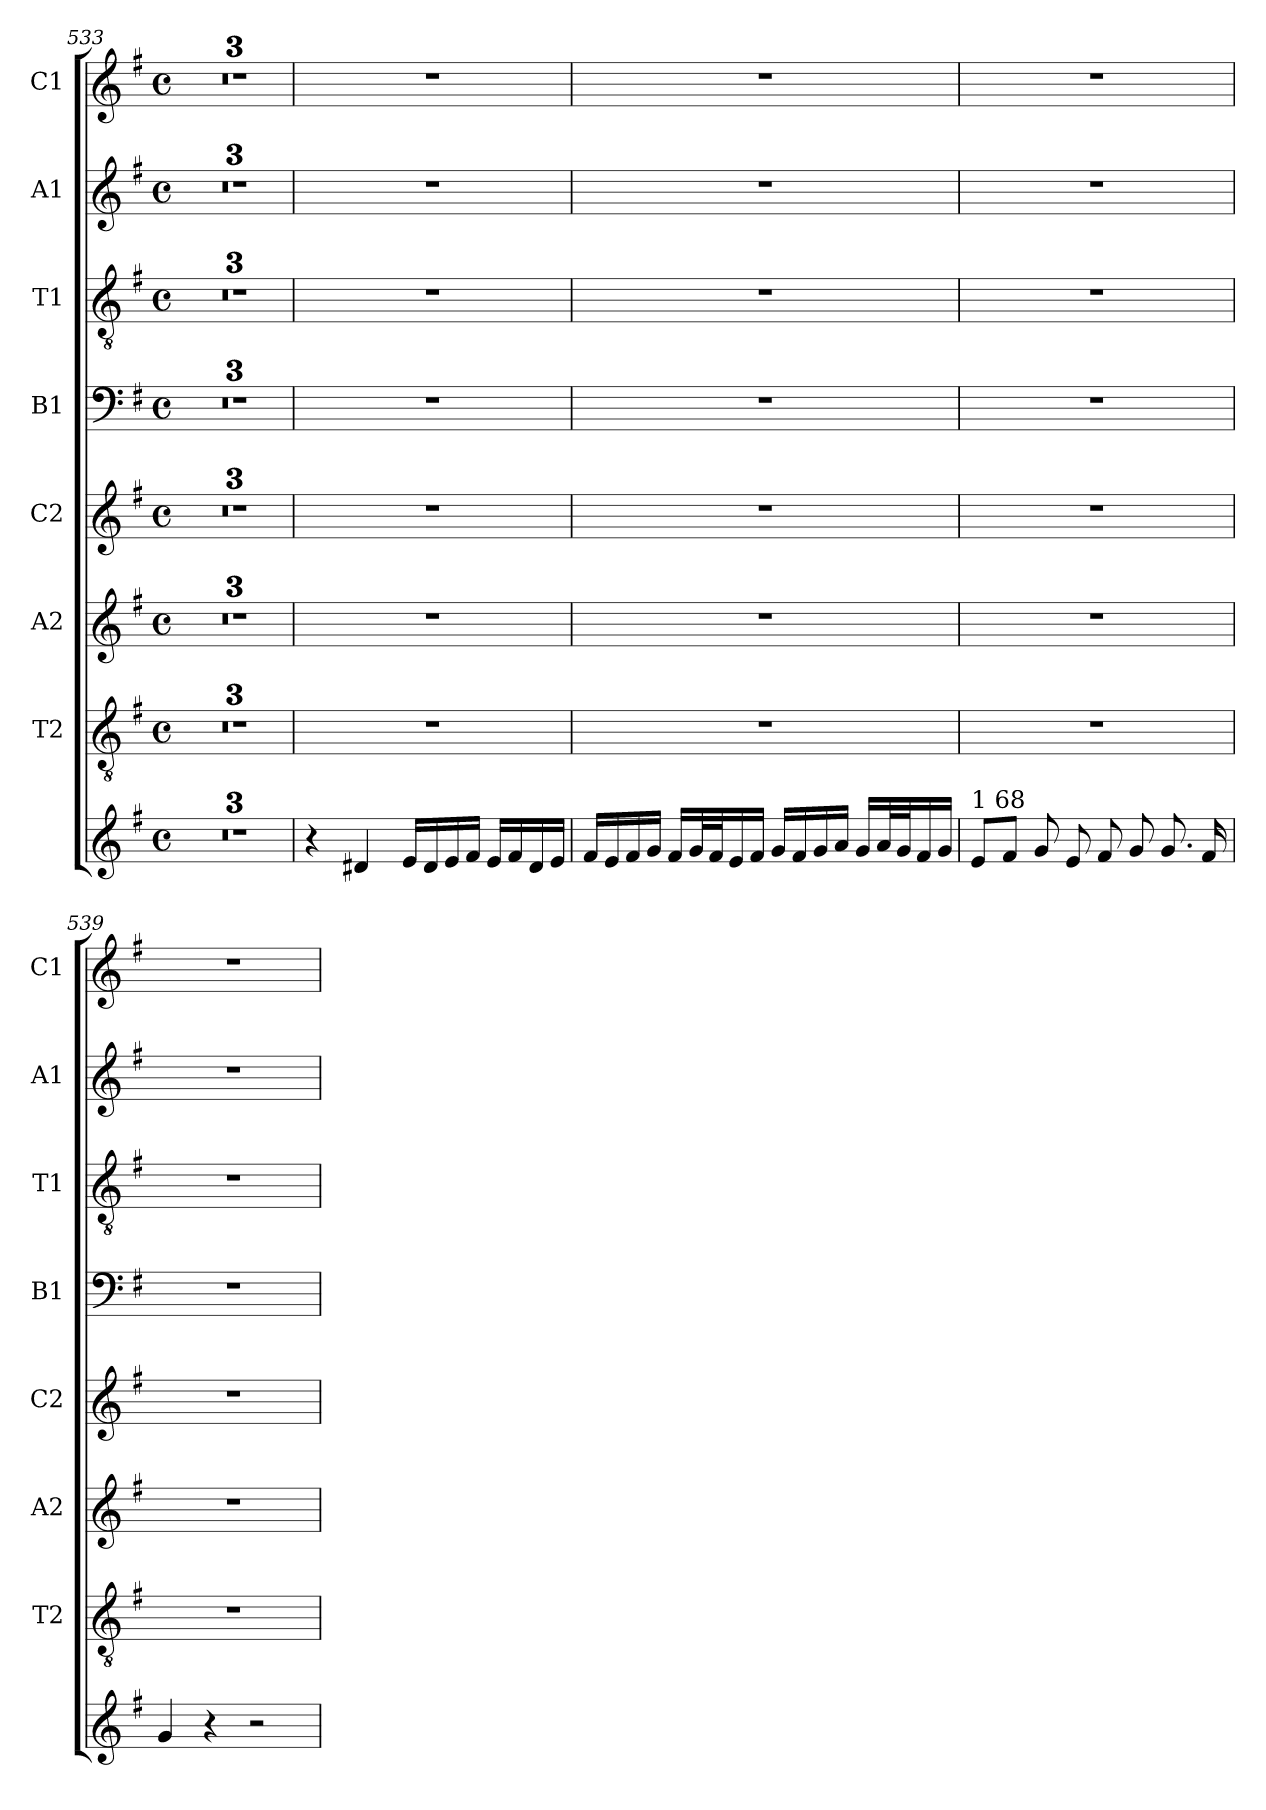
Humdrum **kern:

**kern	**kern	**kern	**kern	**kern	**kern	**kern	**kern
*part8	*part7	*part6	*part5	*part4	*part3	*part2	*part1
*staff8	*staff7	*staff6	*staff5	*staff4	*staff3	*staff2	*staff1
*	*I"T2	*I"A2	*I"C2	*I"B1	*I"T1	*I"A1	*I"C1
*	*I'T2	*I'A2	*I'C2	*I'B1	*I'T1	*I'A1	*I'C1
*clefG2	*clefGv2	*clefG2	*clefG2	*clefF4	*clefGv2	*clefG2	*clefG2
*k[f#]	*k[f#]	*k[f#]	*k[f#]	*k[f#]	*k[f#]	*k[f#]	*k[f#]
*G:	*G:	*G:	*G:	*G:	*G:	*G:	*G:
*M4/4	*M4/4	*M4/4	*M4/4	*M4/4	*M4/4	*M4/4	*M4/4
*met(c)	*met(c)	*met(c)	*met(c)	*met(c)	*met(c)	*met(c)	*met(c)
=533	=533	=533	=533	=533	=533	=533	=533
1r	1r	1r	1r	1r	1r	1r	1r
=534	=534	=534	=534	=534	=534	=534	=534
1r	1r	1r	1r	1r	1r	1r	1r
=535	=535	=535	=535	=535	=535	=535	=535
1r	1r	1r	1r	1r	1r	1r	1r
=536	=536	=536	=536	=536	=536	=536	=536
4r	1r	1r	1r	1r	1r	1r	1r
4d#X/	.	.	.	.	.	.	.
16e/LL	.	.	.	.	.	.	.
16d#/	.	.	.	.	.	.	.
16e/	.	.	.	.	.	.	.
16f#/JJ	.	.	.	.	.	.	.
16e/LL	.	.	.	.	.	.	.
16f#/	.	.	.	.	.	.	.
16d#/	.	.	.	.	.	.	.
16e/JJ	.	.	.	.	.	.	.
=537	=537	=537	=537	=537	=537	=537	=537
16f#/LL	1r	1r	1r	1r	1r	1r	1r
16e/	.	.	.	.	.	.	.
16f#/	.	.	.	.	.	.	.
16g/JJ	.	.	.	.	.	.	.
16f#/LL	.	.	.	.	.	.	.
32g/L	.	.	.	.	.	.	.
32f#/J	.	.	.	.	.	.	.
16e/	.	.	.	.	.	.	.
16f#/JJ	.	.	.	.	.	.	.
16g/LL	.	.	.	.	.	.	.
16f#/	.	.	.	.	.	.	.
16g/	.	.	.	.	.	.	.
16a/JJ	.	.	.	.	.	.	.
16g/LL	.	.	.	.	.	.	.
32a/L	.	.	.	.	.	.	.
32g/J	.	.	.	.	.	.	.
16f#/	.	.	.	.	.	.	.
16g/JJ	.	.	.	.	.	.	.
!!LO:LB:g=z
=538	=538	=538	=538	=538	=538	=538	=538
!LO:TX:a:t=1 68	!	!	!	!	!	!	!
8e/L	1r	1r	1r	1r	1r	1r	1r
8f#/J	.	.	.	.	.	.	.
8g/	.	.	.	.	.	.	.
8e/	.	.	.	.	.	.	.
8f#/	.	.	.	.	.	.	.
8g/	.	.	.	.	.	.	.
8.g/	.	.	.	.	.	.	.
16f#/	.	.	.	.	.	.	.
=539	=539	=539	=539	=539	=539	=539	=539
4g/	1r	1r	1r	1r	1r	1r	1r
4r	.	.	.	.	.	.	.
2r	.	.	.	.	.	.	.
=	=	=	=	=	=	=	=
*-	*-	*-	*-	*-	*-	*-	*-
